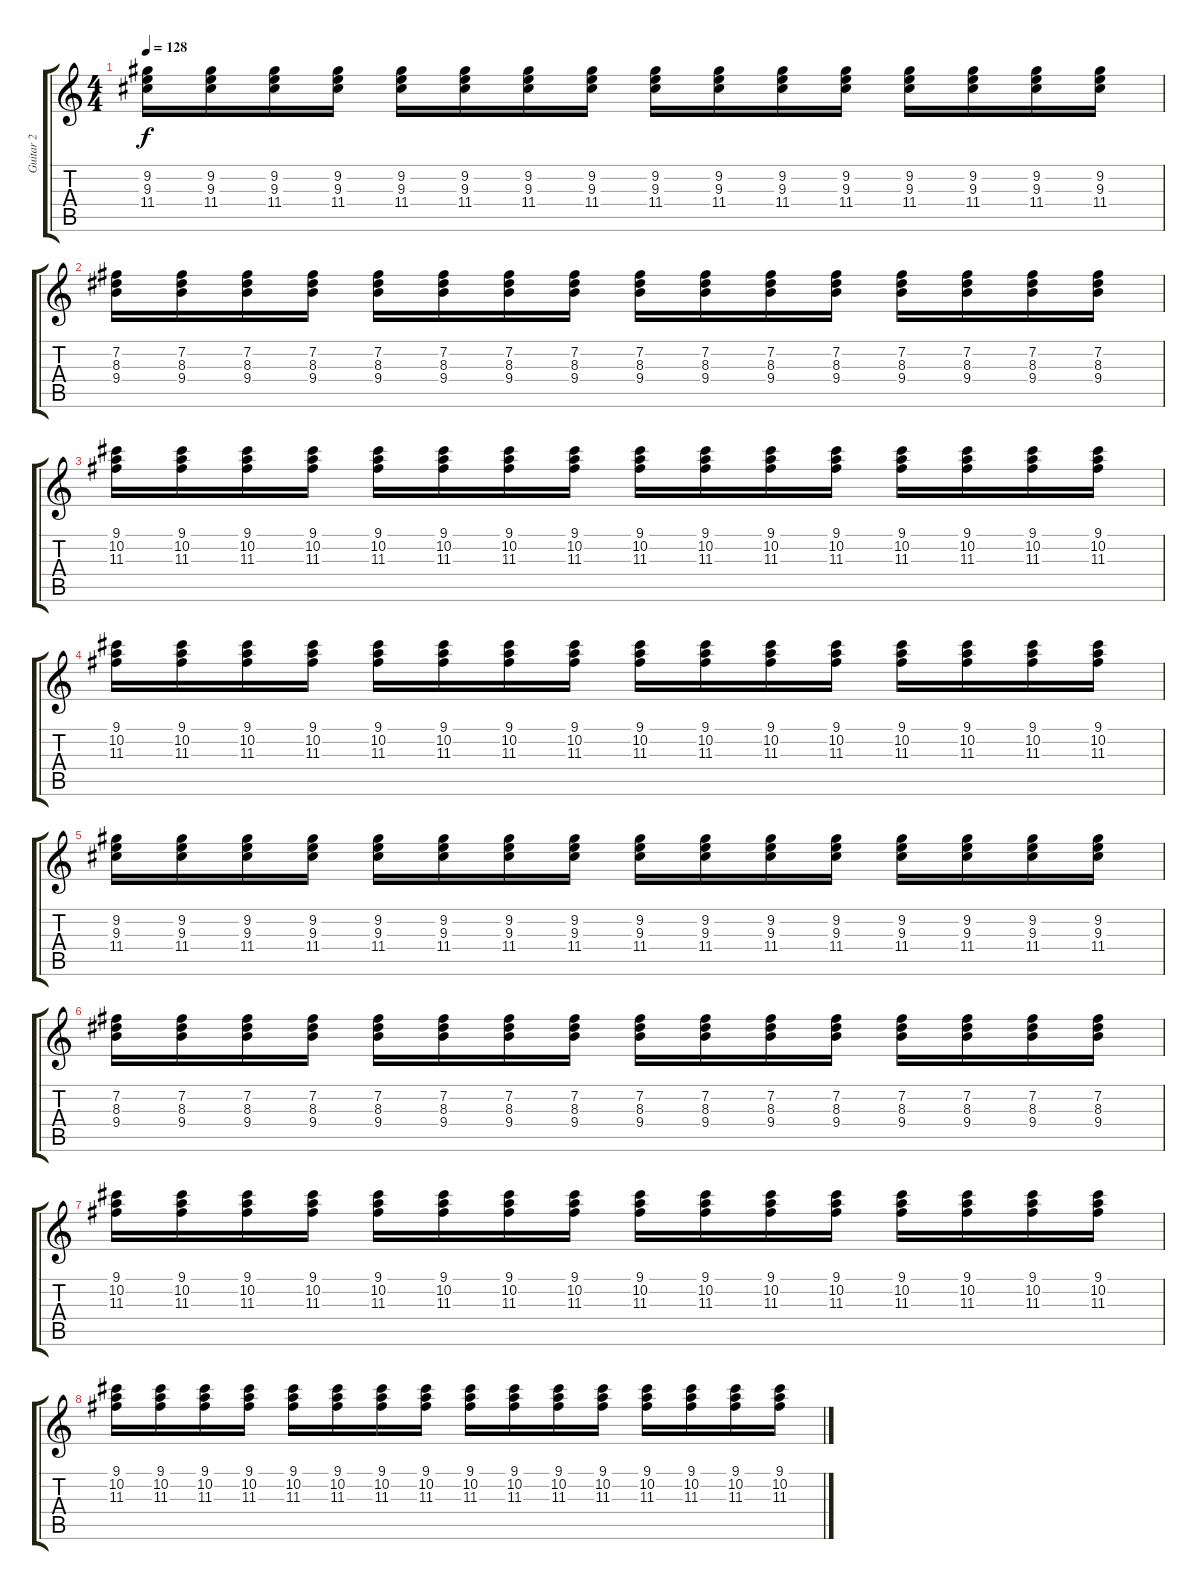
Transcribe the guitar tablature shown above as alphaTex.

\track ("Guitar 2" "Guitar 2") {instrument overdrivenguitar}
\staff {score tabs}
\tuning (E4 B3 G3 D3 A2 E2) {hide}
\ts (4 4)
\tempo 128
\clef g2
\ks c
(9.2 9.3 11.4).16{dy f} (9.2 9.3 11.4).16 (9.2 9.3 11.4).16 (9.2 9.3 11.4).16 (9.2 9.3 11.4).16 (9.2 9.3 11.4).16 (9.2 9.3 11.4).16 (9.2 9.3 11.4).16 (9.2 9.3 11.4).16 (9.2 9.3 11.4).16 (9.2 9.3 11.4).16 (9.2 9.3 11.4).16 (9.2 9.3 11.4).16 (9.2 9.3 11.4).16 (9.2 9.3 11.4).16 (9.2 9.3 11.4).16 |
(7.2 8.3 9.4).16 (7.2 8.3 9.4).16 (7.2 8.3 9.4).16 (7.2 8.3 9.4).16 (7.2 8.3 9.4).16 (7.2 8.3 9.4).16 (7.2 8.3 9.4).16 (7.2 8.3 9.4).16 (7.2 8.3 9.4).16 (7.2 8.3 9.4).16 (7.2 8.3 9.4).16 (7.2 8.3 9.4).16 (7.2 8.3 9.4).16 (7.2 8.3 9.4).16 (7.2 8.3 9.4).16 (7.2 8.3 9.4).16 |
(9.1 10.2 11.3).16 (9.1 10.2 11.3).16 (9.1 10.2 11.3).16 (9.1 10.2 11.3).16 (9.1 10.2 11.3).16 (9.1 10.2 11.3).16 (9.1 10.2 11.3).16 (9.1 10.2 11.3).16 (9.1 10.2 11.3).16 (9.1 10.2 11.3).16 (9.1 10.2 11.3).16 (9.1 10.2 11.3).16 (9.1 10.2 11.3).16 (9.1 10.2 11.3).16 (9.1 10.2 11.3).16 (9.1 10.2 11.3).16 |
(9.1 10.2 11.3).16 (9.1 10.2 11.3).16 (9.1 10.2 11.3).16 (9.1 10.2 11.3).16 (9.1 10.2 11.3).16 (9.1 10.2 11.3).16 (9.1 10.2 11.3).16 (9.1 10.2 11.3).16 (9.1 10.2 11.3).16 (9.1 10.2 11.3).16 (9.1 10.2 11.3).16 (9.1 10.2 11.3).16 (9.1 10.2 11.3).16 (9.1 10.2 11.3).16 (9.1 10.2 11.3).16 (9.1 10.2 11.3).16 |
(9.2 9.3 11.4).16 (9.2 9.3 11.4).16 (9.2 9.3 11.4).16 (9.2 9.3 11.4).16 (9.2 9.3 11.4).16 (9.2 9.3 11.4).16 (9.2 9.3 11.4).16 (9.2 9.3 11.4).16 (9.2 9.3 11.4).16 (9.2 9.3 11.4).16 (9.2 9.3 11.4).16 (9.2 9.3 11.4).16 (9.2 9.3 11.4).16 (9.2 9.3 11.4).16 (9.2 9.3 11.4).16 (9.2 9.3 11.4).16 |
(7.2 8.3 9.4).16 (7.2 8.3 9.4).16 (7.2 8.3 9.4).16 (7.2 8.3 9.4).16 (7.2 8.3 9.4).16 (7.2 8.3 9.4).16 (7.2 8.3 9.4).16 (7.2 8.3 9.4).16 (7.2 8.3 9.4).16 (7.2 8.3 9.4).16 (7.2 8.3 9.4).16 (7.2 8.3 9.4).16 (7.2 8.3 9.4).16 (7.2 8.3 9.4).16 (7.2 8.3 9.4).16 (7.2 8.3 9.4).16 |
(9.1 10.2 11.3).16 (9.1 10.2 11.3).16 (9.1 10.2 11.3).16 (9.1 10.2 11.3).16 (9.1 10.2 11.3).16 (9.1 10.2 11.3).16 (9.1 10.2 11.3).16 (9.1 10.2 11.3).16 (9.1 10.2 11.3).16 (9.1 10.2 11.3).16 (9.1 10.2 11.3).16 (9.1 10.2 11.3).16 (9.1 10.2 11.3).16 (9.1 10.2 11.3).16 (9.1 10.2 11.3).16 (9.1 10.2 11.3).16 |
(9.1 10.2 11.3).16 (9.1 10.2 11.3).16 (9.1 10.2 11.3).16 (9.1 10.2 11.3).16 (9.1 10.2 11.3).16 (9.1 10.2 11.3).16 (9.1 10.2 11.3).16 (9.1 10.2 11.3).16 (9.1 10.2 11.3).16 (9.1 10.2 11.3).16 (9.1 10.2 11.3).16 (9.1 10.2 11.3).16 (9.1 10.2 11.3).16 (9.1 10.2 11.3).16 (9.1 10.2 11.3).16 (9.1 10.2 11.3).16
